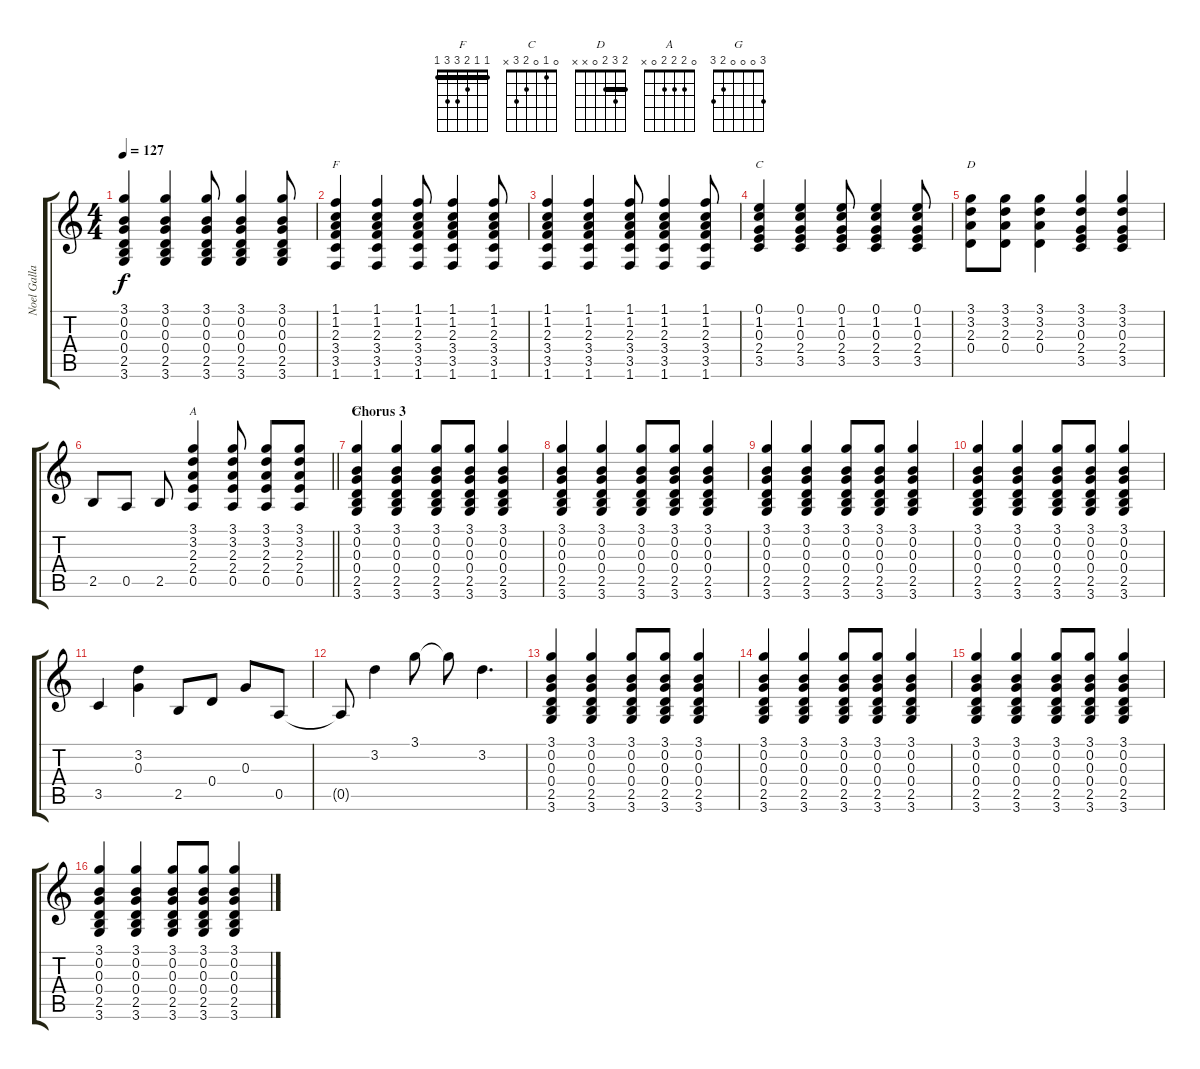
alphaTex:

\track ("Noel Gallagher (Lead Guitar)" "Noel Galla") {instrument overdrivenguitar}
\staff {score tabs}
\tuning (E4 B3 G3 D3 A2 E2) {hide}
\chord ("F" 1 1 2 3 3 1) {barre 1}
\chord ("C" 0 1 0 2 3 x)
\chord ("D" 2 3 2 0 x x) {barre 2}
\chord ("A" 0 2 2 2 0 x)
\chord ("G" 3 0 0 0 2 3)
\ts (4 4)
\tempo 127
\clef g2
\ks c
(3.1 0.2 0.3 0.4 2.5 3.6).4{dy f} (3.1 0.2 0.3 0.4 2.5 3.6).4 (3.1 0.2 0.3 0.4 2.5 3.6).8 (3.1 0.2 0.3 0.4 2.5 3.6).4 (3.1 0.2 0.3 0.4 2.5 3.6).8 |
(1.1 1.2 2.3 3.4 3.5 1.6).4{ch "F"} (1.1 1.2 2.3 3.4 3.5 1.6).4 (1.1 1.2 2.3 3.4 3.5 1.6).8 (1.1 1.2 2.3 3.4 3.5 1.6).4 (1.1 1.2 2.3 3.4 3.5 1.6).8 |
(1.1 1.2 2.3 3.4 3.5 1.6).4 (1.1 1.2 2.3 3.4 3.5 1.6).4 (1.1 1.2 2.3 3.4 3.5 1.6).8 (1.1 1.2 2.3 3.4 3.5 1.6).4 (1.1 1.2 2.3 3.4 3.5 1.6).8 |
(0.1 1.2 0.3 2.4 3.5).4{ch "C"} (0.1 1.2 0.3 2.4 3.5).4 (0.1 1.2 0.3 2.4 3.5).8 (0.1 1.2 0.3 2.4 3.5).4 (0.1 1.2 0.3 2.4 3.5).8 |
(3.1 3.2 2.3 0.4).8{ch "D"} (3.1 3.2 2.3 0.4).8 (3.1 3.2 2.3 0.4).4 (3.1 3.2 0.3 2.4 3.5).4 (3.1 3.2 0.3 2.4 3.5).4 |
\barLineRight lightlight
2.5.8 0.5.8 2.5.8 (3.1 3.2 2.3 2.4 0.5).4{ch "A"} (3.1 3.2 2.3 2.4 0.5).8 (3.1 3.2 2.3 2.4 0.5).8 (3.1 3.2 2.3 2.4 0.5).8 |
\section ("" "Chorus 3")
(3.1 0.2 0.3 0.4 2.5 3.6).4{ch "G"} (3.1 0.2 0.3 0.4 2.5 3.6).4 (3.1 0.2 0.3 0.4 2.5 3.6).8 (3.1 0.2 0.3 0.4 2.5 3.6).8 (3.1 0.2 0.3 0.4 2.5 3.6).4 |
(3.1 0.2 0.3 0.4 2.5 3.6).4 (3.1 0.2 0.3 0.4 2.5 3.6).4 (3.1 0.2 0.3 0.4 2.5 3.6).8 (3.1 0.2 0.3 0.4 2.5 3.6).8 (3.1 0.2 0.3 0.4 2.5 3.6).4 |
(3.1 0.2 0.3 0.4 2.5 3.6).4 (3.1 0.2 0.3 0.4 2.5 3.6).4 (3.1 0.2 0.3 0.4 2.5 3.6).8 (3.1 0.2 0.3 0.4 2.5 3.6).8 (3.1 0.2 0.3 0.4 2.5 3.6).4 |
(3.1 0.2 0.3 0.4 2.5 3.6).4 (3.1 0.2 0.3 0.4 2.5 3.6).4 (3.1 0.2 0.3 0.4 2.5 3.6).8 (3.1 0.2 0.3 0.4 2.5 3.6).8 (3.1 0.2 0.3 0.4 2.5 3.6).4 |
3.5.4 (3.2 0.3).4 2.5.8 0.4.8 0.3.8 0.5.8 |
0.5{t}.8 3.2.4 3.1.8 3.1{t}.8 3.2.4{d} |
(3.1 0.2 0.3 0.4 2.5 3.6).4 (3.1 0.2 0.3 0.4 2.5 3.6).4 (3.1 0.2 0.3 0.4 2.5 3.6).8 (3.1 0.2 0.3 0.4 2.5 3.6).8 (3.1 0.2 0.3 0.4 2.5 3.6).4 |
(3.1 0.2 0.3 0.4 2.5 3.6).4 (3.1 0.2 0.3 0.4 2.5 3.6).4 (3.1 0.2 0.3 0.4 2.5 3.6).8 (3.1 0.2 0.3 0.4 2.5 3.6).8 (3.1 0.2 0.3 0.4 2.5 3.6).4 |
(3.1 0.2 0.3 0.4 2.5 3.6).4 (3.1 0.2 0.3 0.4 2.5 3.6).4 (3.1 0.2 0.3 0.4 2.5 3.6).8 (3.1 0.2 0.3 0.4 2.5 3.6).8 (3.1 0.2 0.3 0.4 2.5 3.6).4 |
(3.1 0.2 0.3 0.4 2.5 3.6).4 (3.1 0.2 0.3 0.4 2.5 3.6).4 (3.1 0.2 0.3 0.4 2.5 3.6).8 (3.1 0.2 0.3 0.4 2.5 3.6).8 (3.1 0.2 0.3 0.4 2.5 3.6).4
